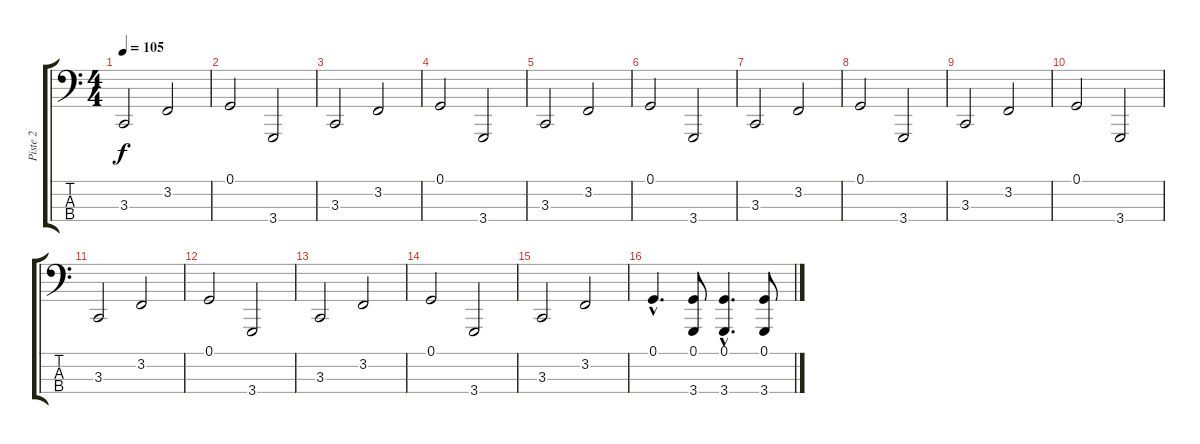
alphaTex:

\track ("Piste 2" "Piste 2") {instrument electricgrandpiano}
\staff {score tabs}
\tuning (G2 D2 A1 E1) {hide}
\ts (4 4)
\tempo 105
\clef f4
\ks c
3.3.2{dy f} 3.2.2 |
0.1.2 3.4.2 |
3.3.2 3.2.2 |
0.1.2 3.4.2 |
3.3.2 3.2.2 |
0.1.2 3.4.2 |
3.3.2 3.2.2 |
0.1.2 3.4.2 |
3.3.2 3.2.2 |
0.1.2 3.4.2 |
3.3.2 3.2.2 |
0.1.2 3.4.2 |
3.3.2 3.2.2 |
0.1.2 3.4.2 |
3.3.2 3.2.2 |
0.1{hac}.4{d} (0.1 3.4).8 (0.1{hac} 3.4{hac}).4{d} (0.1 3.4).8
